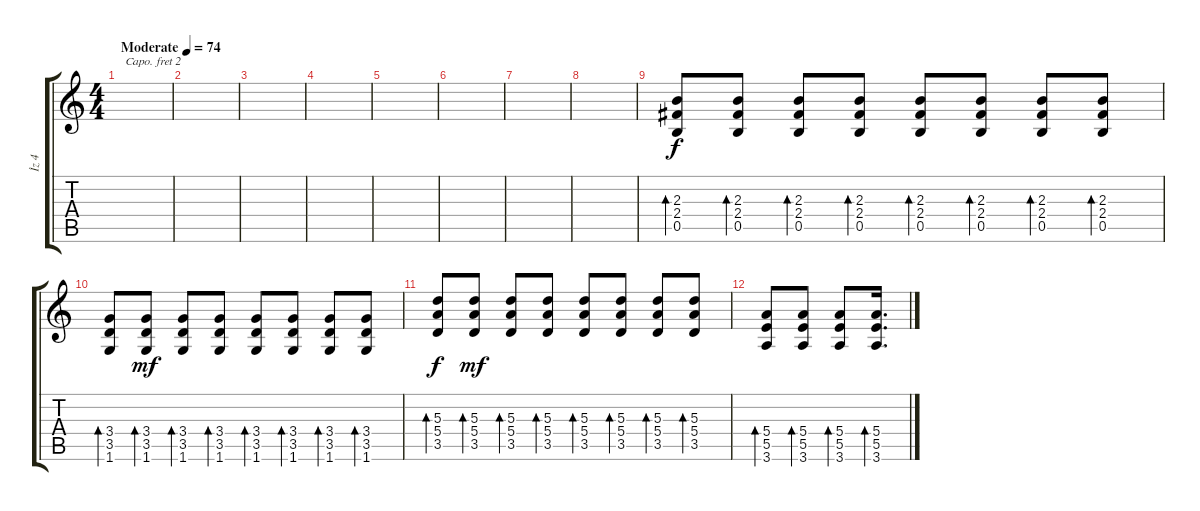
\track ("İz 4" "İz 4") {instrument acousticguitarsteel}
\staff {score tabs}
\capo 2
\tuning (E4 B3 G3 D3 A2 E2) {hide}
\ts (4 4)
\tempo (74 "Moderate")
\clef g2
\ks c
|
|
|
|
|
|
|
|
(2.3 2.4 0.5).8{bd 60} (2.3 2.4 0.5).8{bd 60} (2.3 2.4 0.5).8{bd 60} (2.3 2.4 0.5).8{bd 60} (2.3 2.4 0.5).8{bd 60} (2.3 2.4 0.5).8{bd 60} (2.3 2.4 0.5).8{bd 60} (2.3 2.4 0.5).8{bd 60} |
(3.4 3.5 1.6).8{bd 60} (3.4 3.5 1.6).8{bd 60 dy mf} (3.4 3.5 1.6).8{bd 60} (3.4 3.5 1.6).8{bd 60} (3.4 3.5 1.6).8{bd 60} (3.4 3.5 1.6).8{bd 60} (3.4 3.5 1.6).8{bd 60} (3.4 3.5 1.6).8{bd 60} |
(5.3 5.4 3.5).8{bd 60 dy f} (5.3 5.4 3.5).8{bd 60 dy mf} (5.3 5.4 3.5).8{bd 60} (5.3 5.4 3.5).8{bd 60} (5.3 5.4 3.5).8{bd 60} (5.3 5.4 3.5).8{bd 60} (5.3 5.4 3.5).8{bd 60} (5.3 5.4 3.5).8{bd 60} |
(5.4 5.5 3.6).8{bd 60} (5.4 5.5 3.6).8{bd 60} (5.4 5.5 3.6).8{bd 60} (5.4 5.5 3.6).16{d bd 120}
